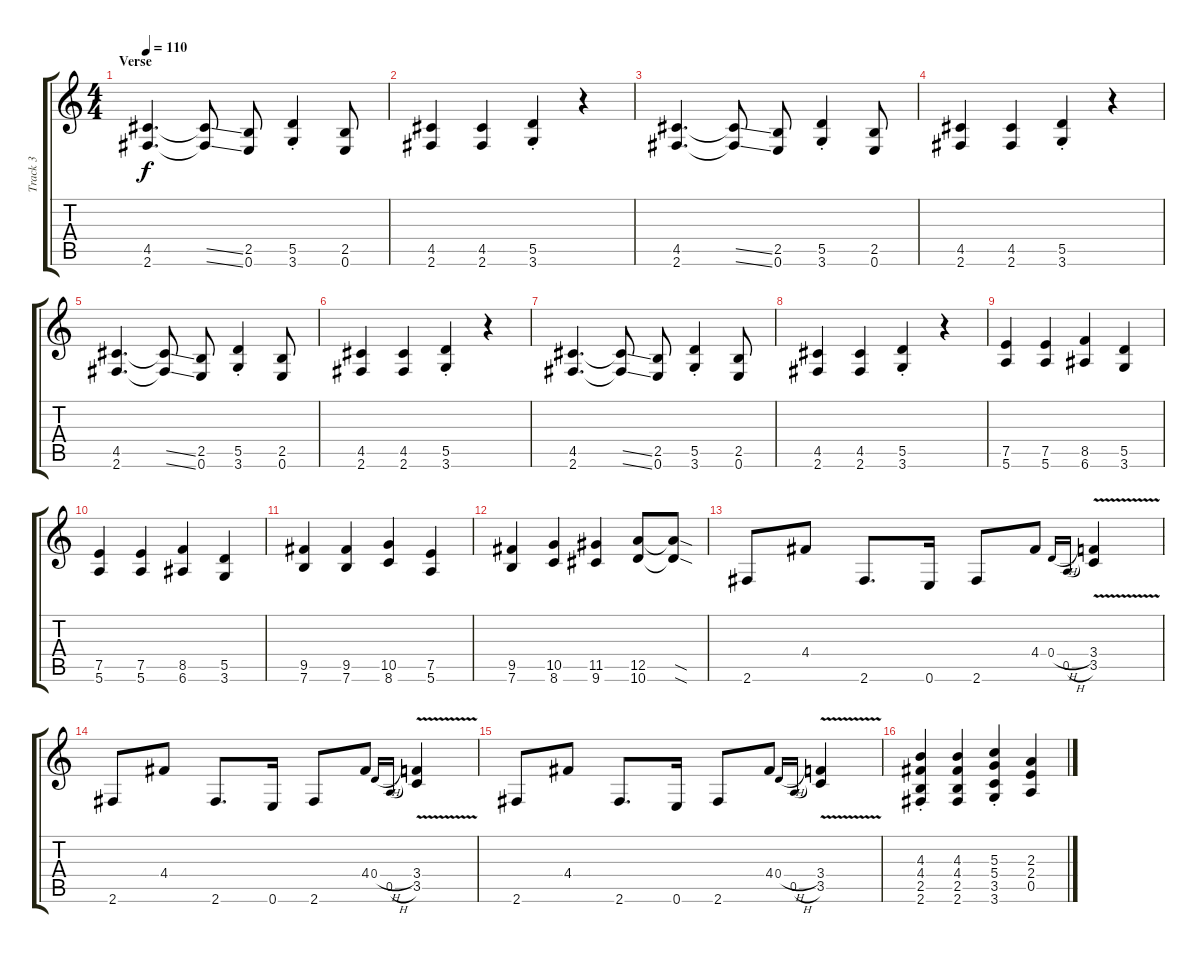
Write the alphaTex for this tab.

\track ("Track 3" "Track 3") {instrument overdrivenguitar}
\staff {score tabs}
\tuning (E4 B3 G3 D3 A2 E2) {hide}
\ts (4 4)
\section ("" "Verse")
\tempo 110
\clef g2
\ks c
(4.5 2.6).4{d dy f} (4.5{ss t} 2.6{ss t}).8 (2.5 0.6).8 (5.5{st} 3.6{st}).4 (2.5 0.6).8 |
(4.5 2.6).4 (4.5 2.6).4 (5.5{st} 3.6{st}).4 r.4 |
(4.5 2.6).4{d} (4.5{ss t} 2.6{ss t}).8 (2.5 0.6).8 (5.5{st} 3.6{st}).4 (2.5 0.6).8 |
(4.5 2.6).4 (4.5 2.6).4 (5.5{st} 3.6{st}).4 r.4 |
(4.5 2.6).4{d} (4.5{ss t} 2.6{ss t}).8 (2.5 0.6).8 (5.5{st} 3.6{st}).4 (2.5 0.6).8 |
(4.5 2.6).4 (4.5 2.6).4 (5.5{st} 3.6{st}).4 r.4 |
(4.5 2.6).4{d} (4.5{ss t} 2.6{ss t}).8 (2.5 0.6).8 (5.5{st} 3.6{st}).4 (2.5 0.6).8 |
(4.5 2.6).4 (4.5 2.6).4 (5.5{st} 3.6{st}).4 r.4 |
(7.5 5.6).4 (7.5 5.6).4 (8.5 6.6).4 (5.5 3.6).4 |
(7.5 5.6).4 (7.5 5.6).4 (8.5 6.6).4 (5.5 3.6).4 |
(9.5 7.6).4 (9.5 7.6).4 (10.5 8.6).4 (7.5 5.6).4 |
(9.5 7.6).4 (10.5 8.6).4 (11.5 9.6).4 (12.5 10.6).8 (12.5{sod t} 10.6{sod t}).8 |
2.6.8 4.4.8 2.6.8{d} 0.6.16 2.6.8 4.4.8 0.4{h}.16{gr onbeat} 0.5{h}.16{gr onbeat} (3.4 3.5{v}).4 |
2.6.8 4.4.8 2.6.8{d} 0.6.16 2.6.8 4.4.8 0.4{h}.16{gr onbeat} 0.5{h}.16{gr onbeat} (3.4 3.5{v}).4 |
2.6.8 4.4.8 2.6.8{d} 0.6.16 2.6.8 4.4.8 0.4{h}.16{gr onbeat} 0.5{h}.16{gr onbeat} (3.4 3.5{v}).4 |
(4.3{st} 4.4{st} 2.5{st} 2.6{st}).4 (4.3 4.4 2.5 2.6).4 (5.3{st} 5.4{st} 3.5{st} 3.6{st}).4 (2.3 2.4 0.5).4
